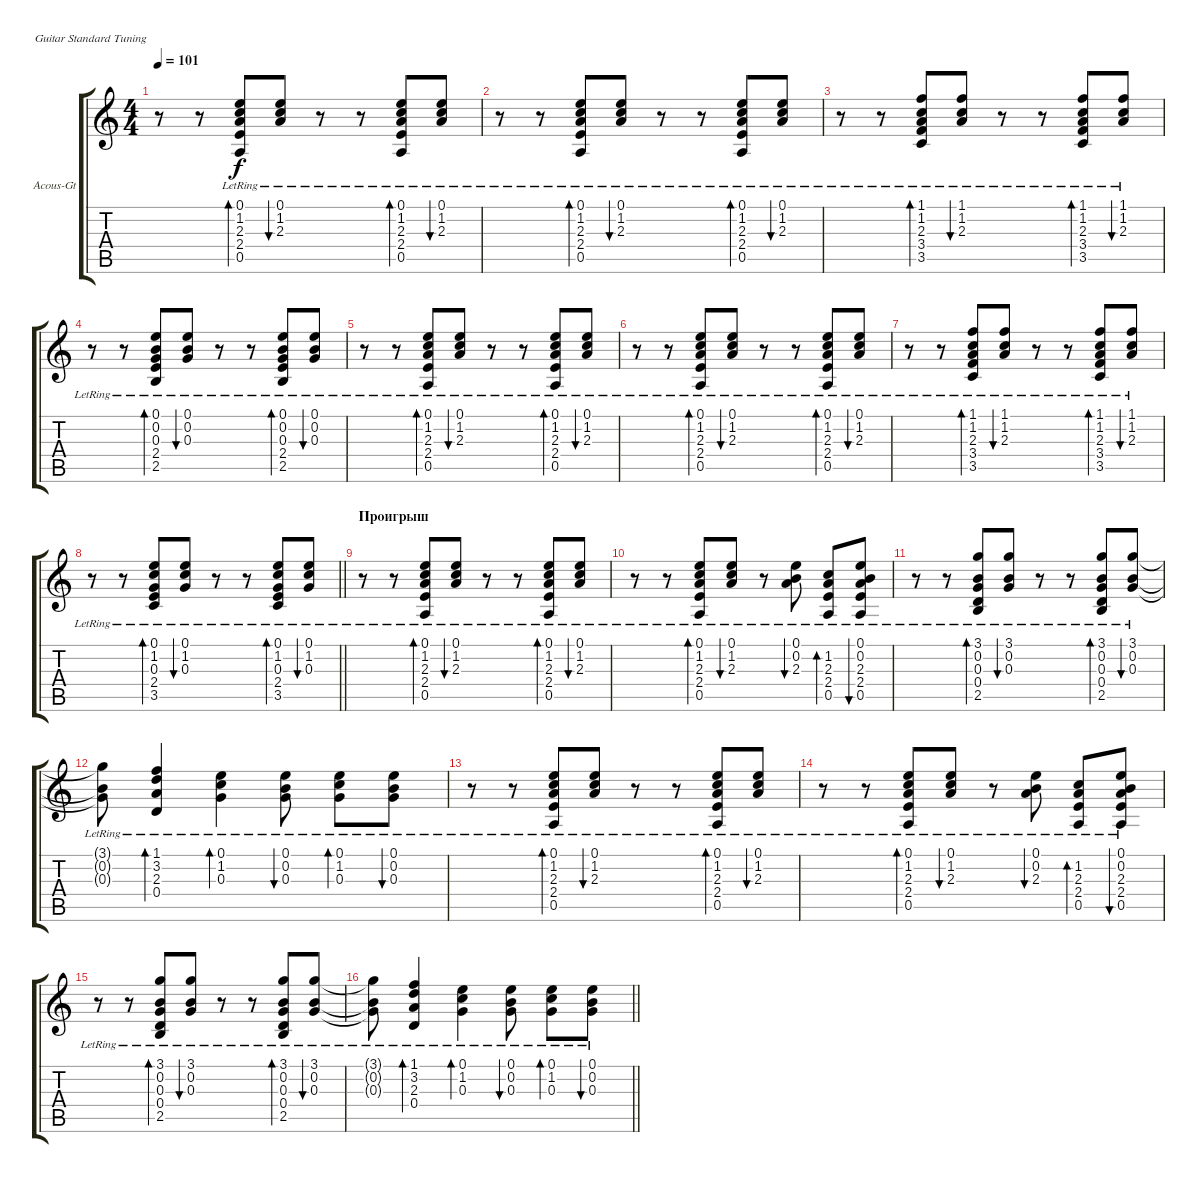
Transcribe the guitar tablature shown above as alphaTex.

\bracketExtendMode groupsimilarinstruments
\firstSystemTrackNameOrientation horizontal
\otherSystemsTrackNameOrientation horizontal
\track ("В.Цой (акустика)" "Acous-Gt") {instrument acousticguitarsteel}
\staff {score tabs}
\tuning (E4 B3 G3 D3 A2 E2)
\ts (4 4)
\tempo 101
\clef g2
\ks c
r.8{dy f} r.8 (0.1{lr} 1.2{lr} 2.3{lr} 2.4{lr} 0.5{lr}).8{bd 60} (0.1{lr} 1.2{lr} 2.3{lr}).8{bu 60} r.8 r.8 (0.1{lr} 1.2{lr} 2.3{lr} 2.4{lr} 0.5{lr}).8{bd 60} (0.1{lr} 1.2{lr} 2.3{lr}).8{bu 60} |
r.8 r.8 (0.1{lr} 1.2{lr} 2.3{lr} 2.4{lr} 0.5{lr}).8{bd 60} (0.1{lr} 1.2{lr} 2.3{lr}).8{bu 60} r.8 r.8 (0.1{lr} 1.2{lr} 2.3{lr} 2.4{lr} 0.5{lr}).8{bd 60} (0.1{lr} 1.2{lr} 2.3{lr}).8{bu 60} |
r.8 r.8 (1.1{lr} 1.2{lr} 2.3{lr} 3.4{lr} 3.5{lr}).8{bd 60} (1.1{lr} 1.2{lr} 2.3{lr}).8{bu 60} r.8 r.8 (1.1{lr} 1.2{lr} 2.3{lr} 3.4{lr} 3.5{lr}).8{bd 60} (1.1{lr} 1.2{lr} 2.3{lr}).8{bu 60} |
r.8 r.8 (0.1{lr} 0.2{lr} 0.3{lr} 2.4{lr} 2.5{lr}).8{bd 60} (0.1{lr} 0.2{lr} 0.3{lr}).8{bu 60} r.8 r.8 (0.1{lr} 0.2{lr} 0.3{lr} 2.4{lr} 2.5{lr}).8{bd 60} (0.1{lr} 0.2{lr} 0.3{lr}).8{bu 60} |
r.8 r.8 (0.1{lr} 1.2{lr} 2.3{lr} 2.4{lr} 0.5{lr}).8{bd 60} (0.1{lr} 1.2{lr} 2.3{lr}).8{bu 60} r.8 r.8 (0.1{lr} 1.2{lr} 2.3{lr} 2.4{lr} 0.5{lr}).8{bd 60} (0.1{lr} 1.2{lr} 2.3{lr}).8{bu 60} |
r.8 r.8 (0.1{lr} 1.2{lr} 2.3{lr} 2.4{lr} 0.5{lr}).8{bd 60} (0.1{lr} 1.2{lr} 2.3{lr}).8{bu 60} r.8 r.8 (0.1{lr} 1.2{lr} 2.3{lr} 2.4{lr} 0.5{lr}).8{bd 60} (0.1{lr} 1.2{lr} 2.3{lr}).8{bu 60} |
r.8 r.8 (1.1{lr} 1.2{lr} 2.3{lr} 3.4{lr} 3.5{lr}).8{bd 60} (1.1{lr} 1.2{lr} 2.3{lr}).8{bu 60} r.8 r.8 (1.1{lr} 1.2{lr} 2.3{lr} 3.4{lr} 3.5{lr}).8{bd 60} (1.1{lr} 1.2{lr} 2.3{lr}).8{bu 60} |
\barLineRight lightlight
r.8 r.8 (0.1{lr} 1.2{lr} 0.3{lr} 2.4{lr} 3.5{lr}).8{bd 60} (0.1{lr} 1.2{lr} 0.3{lr}).8{bu 60} r.8 r.8 (0.1{lr} 1.2{lr} 0.3{lr} 2.4{lr} 3.5{lr}).8{bd 60} (0.1{lr} 1.2{lr} 0.3{lr}).8{bu 60} |
\section ("" "Проигрыш")
r.8 r.8 (0.1{lr} 1.2{lr} 2.3{lr} 2.4{lr} 0.5{lr}).8{bd 60} (0.1{lr} 1.2{lr} 2.3{lr}).8{bu 60} r.8 r.8 (0.1{lr} 1.2{lr} 2.3{lr} 2.4{lr} 0.5{lr}).8{bd 60} (0.1{lr} 1.2{lr} 2.3{lr}).8{bu 60} |
r.8 r.8 (0.1{lr} 1.2{lr} 2.3{lr} 2.4{lr} 0.5{lr}).8{bd 60} (0.1{lr} 1.2{lr} 2.3{lr}).8{bu 60} r.8 (0.1{lr} 0.2{lr} 2.3{lr}).8{bu 60} (1.2{lr} 2.3{lr} 2.4{lr} 0.5{lr}).8{bd 60} (0.1{lr} 0.2{lr} 2.3{lr} 2.4{lr} 0.5{lr}).8{bu 60} |
r.8 r.8 (3.1{lr} 0.2{lr} 0.3{lr} 0.4{lr} 2.5{lr}).8{bd 60} (3.1{lr} 0.2{lr} 0.3{lr}).8{bu 60} r.8 r.8 (3.1{lr} 0.2{lr} 0.3{lr} 0.4{lr} 2.5{lr}).8{bd 60} (3.1{lr} 0.2{lr} 0.3{lr}).8{bu 60} |
(3.1{lr t} 0.2{lr t} 0.3{lr t}).8 (1.1{lr} 3.2{lr} 2.3{lr} 0.4{lr}).4{bd 60} (0.1{lr} 1.2{lr} 0.3{lr}).4{bd 60} (0.1{lr} 0.2{lr} 0.3{lr}).8{bu 60} (0.1{lr} 1.2{lr} 0.3{lr}).8{bd 60} (0.1{lr} 0.2{lr} 0.3{lr}).8{bu 60} |
r.8 r.8 (0.1{lr} 1.2{lr} 2.3{lr} 2.4{lr} 0.5{lr}).8{bd 60} (0.1{lr} 1.2{lr} 2.3{lr}).8{bu 60} r.8 r.8 (0.1{lr} 1.2{lr} 2.3{lr} 2.4{lr} 0.5{lr}).8{bd 60} (0.1{lr} 1.2{lr} 2.3{lr}).8{bu 60} |
r.8 r.8 (0.1{lr} 1.2{lr} 2.3{lr} 2.4{lr} 0.5{lr}).8{bd 60} (0.1{lr} 1.2{lr} 2.3{lr}).8{bu 60} r.8 (0.1{lr} 0.2{lr} 2.3{lr}).8{bu 60} (1.2{lr} 2.3{lr} 2.4{lr} 0.5{lr}).8{bd 60} (0.1{lr} 0.2{lr} 2.3{lr} 2.4{lr} 0.5{lr}).8{bu 60} |
r.8 r.8 (3.1{lr} 0.2{lr} 0.3{lr} 0.4{lr} 2.5{lr}).8{bd 60} (3.1{lr} 0.2{lr} 0.3{lr}).8{bu 60} r.8 r.8 (3.1{lr} 0.2{lr} 0.3{lr} 0.4{lr} 2.5{lr}).8{bd 60} (3.1{lr} 0.2{lr} 0.3{lr}).8{bu 60} |
\barLineRight lightlight
(3.1{lr t} 0.2{lr t} 0.3{lr t}).8 (1.1{lr} 3.2{lr} 2.3{lr} 0.4{lr}).4{bd 60} (0.1{lr} 1.2{lr} 0.3{lr}).4{bd 60} (0.1{lr} 0.2{lr} 0.3{lr}).8{bu 60} (0.1{lr} 1.2{lr} 0.3{lr}).8{bd 60} (0.1{lr} 0.2{lr} 0.3{lr}).8{bu 60}
